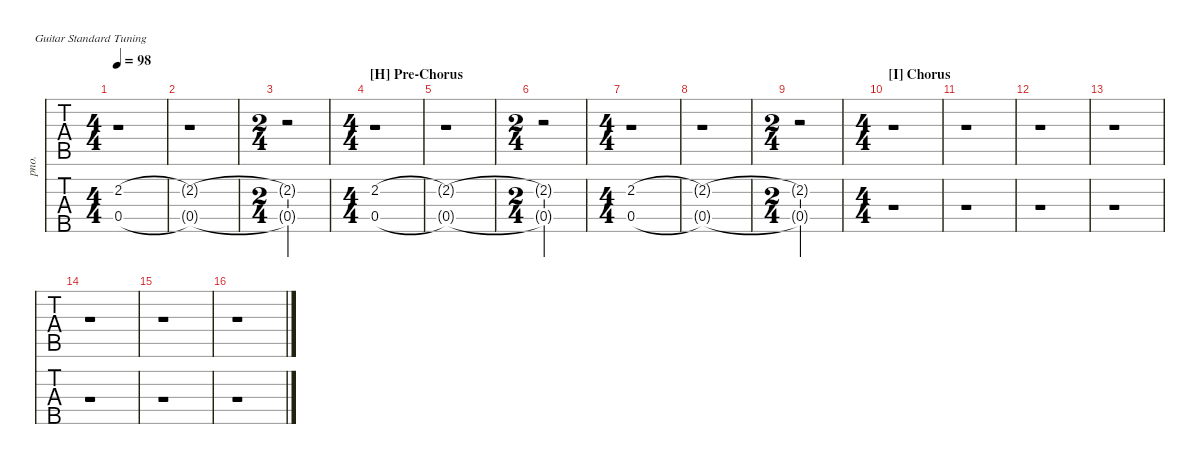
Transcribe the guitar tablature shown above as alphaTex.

\defaultSystemsLayout 4
\hideDynamics
\bracketExtendMode nobrackets
\otherSystemsTrackNameOrientation horizontal
\track ("Acoustic Piano" "pno.") {instrument acousticgrandpiano}
\staff {tabs}
\tuning (E4 B3 G3 D3 A2 E2)
\ts (4 4)
\beaming (8 2 2 2 2)
\tempo 98
\clef g2
\ks eminor
r.1{dy mf} |
r.1 |
\ts (2 4)
\beaming (8 2 2)
r.2 |
\ts (4 4)
\beaming (8 2 2 2 2)
\section ("H" "Pre-Chorus")
r.1 |
r.1 |
\ts (2 4)
\beaming (8 2 2)
r.2 |
\ts (4 4)
\beaming (8 2 2 2 2)
r.1 |
r.1 |
\ts (2 4)
\beaming (8 2 2)
r.2 |
\ts (4 4)
\beaming (8 2 2 2 2)
\section ("I" "Chorus")
r.1 |
r.1 |
r.1 |
r.1 |
r.1 |
r.1 |
r.1
\staff {tabs}
\tuning (G2 D2 A1 E1 B0)
\clef f4
\ottava regular
\simile none
\ks eminor
(2.2{acc forcenatural} 0.4{acc forcenatural}).1{dy ff} |
(2.2{t acc forcenatural} 0.4{t acc forcenatural}).1 |
(2.2{t acc forcenatural} 0.4{t acc forcenatural}).2 |
(2.2{acc forcenatural} 0.4{acc forcenatural}).1 |
(2.2{t acc forcenatural} 0.4{t acc forcenatural}).1 |
(2.2{t acc forcenatural} 0.4{t acc forcenatural}).2 |
(2.2{acc forcenatural} 0.4{acc forcenatural}).1 |
(2.2{t acc forcenatural} 0.4{t acc forcenatural}).1 |
(2.2{t acc forcenatural} 0.4{t acc forcenatural}).2 |
r.1 |
r.1 |
r.1 |
r.1 |
r.1 |
r.1 |
r.1
